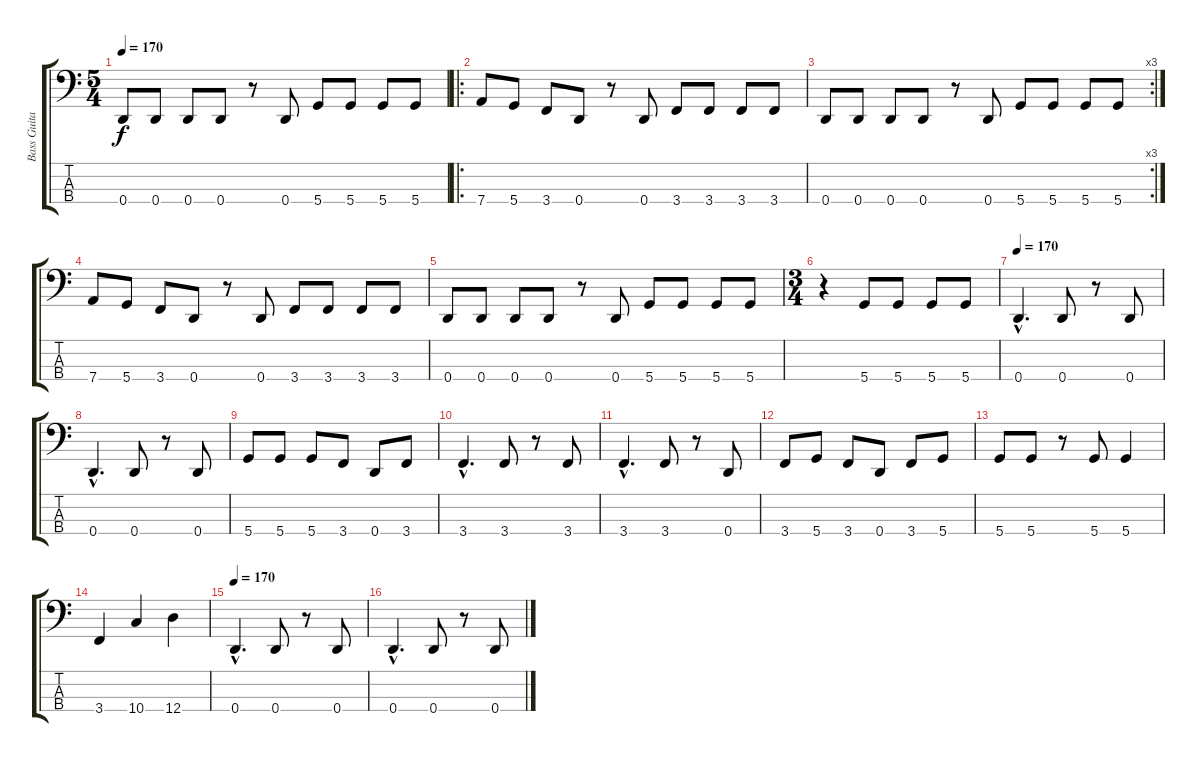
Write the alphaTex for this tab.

\track ("Bass Guitar" "Bass Guita") {instrument electricbasspick}
\staff {score tabs}
\tuning (G2 D2 A1 D1) {hide}
\ts (5 4)
\tempo 170
\clef f4
\ks c
0.4.8{dy f} 0.4.8 0.4.8 0.4.8 r.8 0.4.8 5.4.8 5.4.8 5.4.8 5.4.8 |
\ro
7.4.8 5.4.8 3.4.8 0.4.8 r.8 0.4.8 3.4.8 3.4.8 3.4.8 3.4.8 |
\rc 3
0.4.8 0.4.8 0.4.8 0.4.8 r.8 0.4.8 5.4.8 5.4.8 5.4.8 5.4.8 |
7.4.8 5.4.8 3.4.8 0.4.8 r.8 0.4.8 3.4.8 3.4.8 3.4.8 3.4.8 |
0.4.8 0.4.8 0.4.8 0.4.8 r.8 0.4.8 5.4.8 5.4.8 5.4.8 5.4.8 |
\ts (3 4)
r.4 5.4.8 5.4.8 5.4.8 5.4.8 |
\tempo 170
0.4{hac}.4{d} 0.4.8 r.8 0.4.8 |
0.4{hac}.4{d} 0.4.8 r.8 0.4.8 |
5.4.8 5.4.8 5.4.8 3.4.8 0.4.8 3.4.8 |
3.4{hac}.4{d} 3.4.8 r.8 3.4.8 |
3.4{hac}.4{d} 3.4.8 r.8 0.4.8 |
3.4.8 5.4.8 3.4.8 0.4.8 3.4.8 5.4.8 |
5.4.8 5.4.8 r.8 5.4.8 5.4.4 |
3.4.4 10.4.4 12.4.4 |
\tempo 170
0.4{hac}.4{d} 0.4.8 r.8 0.4.8 |
0.4{hac}.4{d} 0.4.8 r.8 0.4.8
